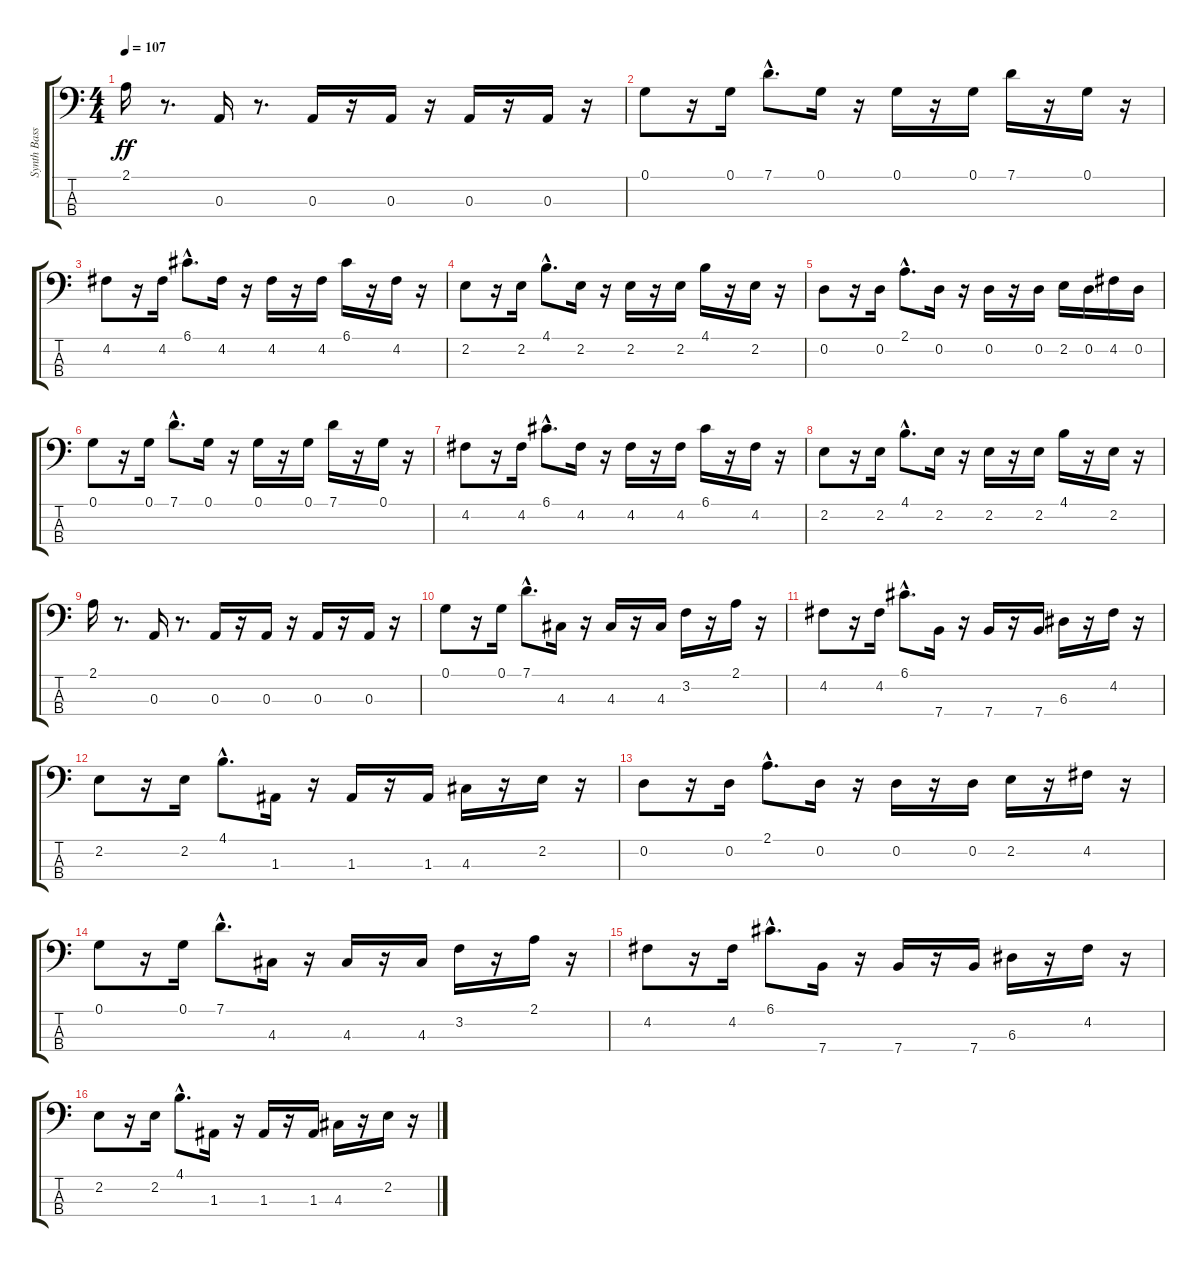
\track ("Synth Bass 1" "Synth Bass") {instrument synthbass1}
\staff {score tabs}
\tuning (G2 D2 A1 E1) {hide}
\ts (4 4)
\tempo 107
\clef f4
\ks c
2.1.16{dy ff} r.8{d} 0.3.16 r.8{d} 0.3.16 r.16 0.3.16 r.16 0.3.16 r.16 0.3.16 r.16 |
0.1.8 r.16 0.1.16 7.1{hac}.8{d} 0.1.16 r.16 0.1.16 r.16 0.1.16 7.1.16 r.16 0.1.16 r.16 |
4.2.8 r.16 4.2.16 6.1{hac}.8{d} 4.2.16 r.16 4.2.16 r.16 4.2.16 6.1.16 r.16 4.2.16 r.16 |
2.2.8 r.16 2.2.16 4.1{hac}.8{d} 2.2.16 r.16 2.2.16 r.16 2.2.16 4.1.16 r.16 2.2.16 r.16 |
0.2.8 r.16 0.2.16 2.1{hac}.8{d} 0.2.16 r.16 0.2.16 r.16 0.2.16 2.2.16 0.2.16 4.2.16 0.2.16 |
0.1.8 r.16 0.1.16 7.1{hac}.8{d} 0.1.16 r.16 0.1.16 r.16 0.1.16 7.1.16 r.16 0.1.16 r.16 |
4.2.8 r.16 4.2.16 6.1{hac}.8{d} 4.2.16 r.16 4.2.16 r.16 4.2.16 6.1.16 r.16 4.2.16 r.16 |
2.2.8 r.16 2.2.16 4.1{hac}.8{d} 2.2.16 r.16 2.2.16 r.16 2.2.16 4.1.16 r.16 2.2.16 r.16 |
2.1.16 r.8{d} 0.3.16 r.8{d} 0.3.16 r.16 0.3.16 r.16 0.3.16 r.16 0.3.16 r.16 |
0.1.8 r.16 0.1.16 7.1{hac}.8{d} 4.3.16 r.16 4.3.16 r.16 4.3.16 3.2.16 r.16 2.1.16 r.16 |
4.2.8 r.16 4.2.16 6.1{hac}.8{d} 7.4.16 r.16 7.4.16 r.16 7.4.16 6.3.16 r.16 4.2.16 r.16 |
2.2.8 r.16 2.2.16 4.1{hac}.8{d} 1.3.16 r.16 1.3.16 r.16 1.3.16 4.3.16 r.16 2.2.16 r.16 |
0.2.8 r.16 0.2.16 2.1{hac}.8{d} 0.2.16 r.16 0.2.16 r.16 0.2.16 2.2.16 r.16 4.2.16 r.16 |
0.1.8 r.16 0.1.16 7.1{hac}.8{d} 4.3.16 r.16 4.3.16 r.16 4.3.16 3.2.16 r.16 2.1.16 r.16 |
4.2.8 r.16 4.2.16 6.1{hac}.8{d} 7.4.16 r.16 7.4.16 r.16 7.4.16 6.3.16 r.16 4.2.16 r.16 |
2.2.8 r.16 2.2.16 4.1{hac}.8{d} 1.3.16 r.16 1.3.16 r.16 1.3.16 4.3.16 r.16 2.2.16 r.16
